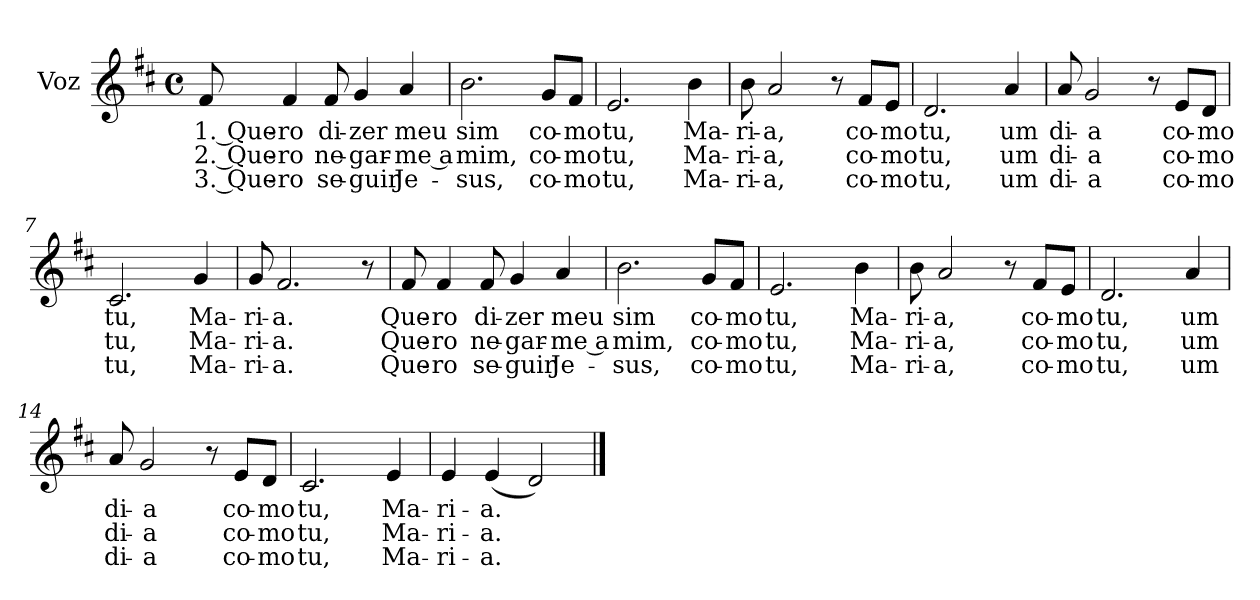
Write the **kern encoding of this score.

**kern	**text	**text	**text
*part1	*part1	*part1	*part1
*staff1	*staff1	*staff1	*staff1
*I"Voz	*	*	*
*I'Vo.	*	*	*
*clefG2	*	*	*
*k[f#c#]	*	*	*
*M4/4	*	*	*
*met(c)	*	*	*
*MM80	*	*	*
=1	=1	=1	=1
!	!LO:LY:b	!LO:LY:b	!LO:LY:b
8f#/	1. Que-	2. Que-	3. Que-
!	!LO:LY:b	!LO:LY:b	!LO:LY:b
4f#/	-ro	-ro	-ro
!	!LO:LY:b	!LO:LY:b	!LO:LY:b
8f#/	di-	ne-	se-
!	!LO:LY:b	!LO:LY:b	!LO:LY:b
4g/	-zer	-gar-	-guir
!	!LO:LY:b	!LO:LY:b	!LO:LY:b
4a/	meu	-me a	Je-
=2	=2	=2	=2
!	!LO:LY:b	!LO:LY:b	!LO:LY:b
2.b\	sim	mim,	-sus,
!	!LO:LY:b	!LO:LY:b	!LO:LY:b
8g/L	co-	co-	co-
!	!LO:LY:b	!LO:LY:b	!LO:LY:b
8f#/J	-mo	-mo	-mo
=3	=3	=3	=3
!	!LO:LY:b	!LO:LY:b	!LO:LY:b
2.e/	tu,	tu,	tu,
!	!LO:LY:b	!LO:LY:b	!LO:LY:b
4b\	Ma-	Ma-	Ma-
=4	=4	=4	=4
!	!LO:LY:b	!LO:LY:b	!LO:LY:b
8b\	-ri-	-ri-	-ri-
!	!LO:LY:b	!LO:LY:b	!LO:LY:b
2a/	-a,	-a,	-a,
8r	.	.	.
!	!LO:LY:b	!LO:LY:b	!LO:LY:b
8f#/L	co-	co-	co-
!	!LO:LY:b	!LO:LY:b	!LO:LY:b
8e/J	-mo	-mo	-mo
!!LO:LB:g=z
=5	=5	=5	=5
!	!LO:LY:b	!LO:LY:b	!LO:LY:b
2.d/	tu,	tu,	tu,
!	!LO:LY:b	!LO:LY:b	!LO:LY:b
4a/	um	um	um
=6	=6	=6	=6
!	!LO:LY:b	!LO:LY:b	!LO:LY:b
8a/	di-	di-	di-
!	!LO:LY:b	!LO:LY:b	!LO:LY:b
2g/	-a	-a	-a
8r	.	.	.
!	!LO:LY:b	!LO:LY:b	!LO:LY:b
8e/L	co-	co-	co-
!	!LO:LY:b	!LO:LY:b	!LO:LY:b
8d/J	-mo	-mo	-mo
=7	=7	=7	=7
!	!LO:LY:b	!LO:LY:b	!LO:LY:b
2.c#/	tu,	tu,	tu,
!	!LO:LY:b	!LO:LY:b	!LO:LY:b
4g/	Ma-	Ma-	Ma-
=8	=8	=8	=8
!	!LO:LY:b	!LO:LY:b	!LO:LY:b
8g/	-ri-	-ri-	-ri-
!	!LO:LY:b	!LO:LY:b	!LO:LY:b
2.f#/	-a.	-a.	-a.
8r	.	.	.
=9	=9	=9	=9
!	!LO:LY:b	!LO:LY:b	!LO:LY:b
8f#/	Que-	Que-	Que-
!	!LO:LY:b	!LO:LY:b	!LO:LY:b
4f#/	-ro	-ro	-ro
!	!LO:LY:b	!LO:LY:b	!LO:LY:b
8f#/	di-	ne-	se-
!	!LO:LY:b	!LO:LY:b	!LO:LY:b
4g/	-zer	-gar-	-guir
!	!LO:LY:b	!LO:LY:b	!LO:LY:b
4a/	meu	-me a	Je-
=10	=10	=10	=10
!	!LO:LY:b	!LO:LY:b	!LO:LY:b
2.b\	sim	mim,	-sus,
!	!LO:LY:b	!LO:LY:b	!LO:LY:b
8g/L	co-	co-	co-
!	!LO:LY:b	!LO:LY:b	!LO:LY:b
8f#/J	-mo	-mo	-mo
=11	=11	=11	=11
!	!LO:LY:b	!LO:LY:b	!LO:LY:b
2.e/	tu,	tu,	tu,
!	!LO:LY:b	!LO:LY:b	!LO:LY:b
4b\	Ma-	Ma-	Ma-
!!LO:LB:g=z
=12	=12	=12	=12
!	!LO:LY:b	!LO:LY:b	!LO:LY:b
8b\	-ri-	-ri-	-ri-
!	!LO:LY:b	!LO:LY:b	!LO:LY:b
2a/	-a,	-a,	-a,
8r	.	.	.
!	!LO:LY:b	!LO:LY:b	!LO:LY:b
8f#/L	co-	co-	co-
!	!LO:LY:b	!LO:LY:b	!LO:LY:b
8e/J	-mo	-mo	-mo
=13	=13	=13	=13
!	!LO:LY:b	!LO:LY:b	!LO:LY:b
2.d/	tu,	tu,	tu,
!	!LO:LY:b	!LO:LY:b	!LO:LY:b
4a/	um	um	um
=14	=14	=14	=14
!	!LO:LY:b	!LO:LY:b	!LO:LY:b
8a/	di-	di-	di-
!	!LO:LY:b	!LO:LY:b	!LO:LY:b
2g/	-a	-a	-a
8r	.	.	.
!	!LO:LY:b	!LO:LY:b	!LO:LY:b
8e/L	co-	co-	co-
!	!LO:LY:b	!LO:LY:b	!LO:LY:b
8d/J	-mo	-mo	-mo
=15	=15	=15	=15
!	!LO:LY:b	!LO:LY:b	!LO:LY:b
2.c#/	tu,	tu,	tu,
!	!LO:LY:b	!LO:LY:b	!LO:LY:b
4e/	Ma-	Ma-	Ma-
=16	=16	=16	=16
!	!LO:LY:b	!LO:LY:b	!LO:LY:b
4e/	-ri-	-ri-	-ri-
!	!LO:LY:b	!LO:LY:b	!LO:LY:b
(<4e/	-a.	-a.	-a.
2d/)	.	.	.
==	==	==	==
*-	*-	*-	*-
